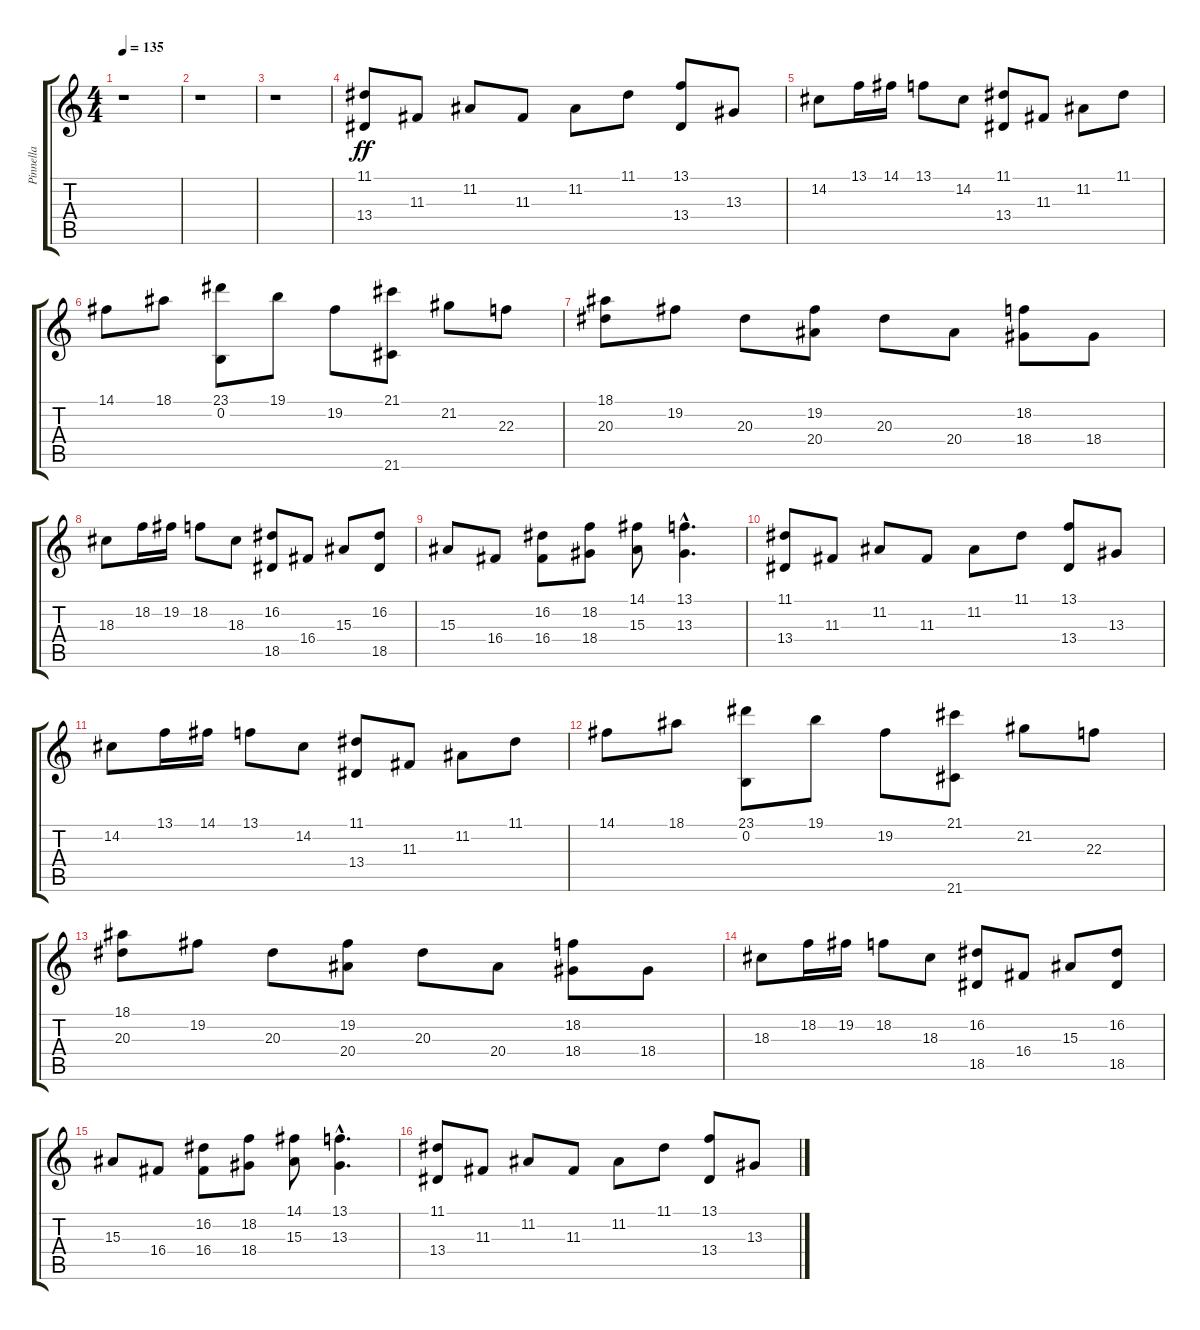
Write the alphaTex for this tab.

\track ("Pinnella" "Pinnella") {instrument brightacousticpiano}
\staff {score tabs}
\tuning (E4 B3 G3 D3 A2 E2) {hide}
\ts (4 4)
\tempo 135
\clef g2
\ks c
r.1{dy ff} |
r.1 |
r.1 |
(11.1 13.4).8 11.3.8 11.2.8 11.3.8 11.2.8 11.1.8 (13.1 13.4).8 13.3.8 |
14.2.8 13.1.16 14.1.16 13.1.8 14.2.8 (11.1 13.4).8 11.3.8 11.2.8 11.1.8 |
14.1.8 18.1.8 (23.1 0.2).8 19.1.8 19.2.8 (21.1 21.6).8 21.2.8 22.3.8 |
(18.1 20.3).8 19.2.8 20.3.8 (19.2 20.4).8 20.3.8 20.4.8 (18.2 18.4).8 18.4.8 |
18.3.8 18.2.16 19.2.16 18.2.8 18.3.8 (16.2 18.5).8 16.4.8 15.3.8 (16.2 18.5).8 |
15.3.8 16.4.8 (16.2 16.4).8 (18.2 18.4).8 (14.1 15.3).8 (13.1{hac} 13.3{hac}).4{d} |
(11.1 13.4).8 11.3.8 11.2.8 11.3.8 11.2.8 11.1.8 (13.1 13.4).8 13.3.8 |
14.2.8 13.1.16 14.1.16 13.1.8 14.2.8 (11.1 13.4).8 11.3.8 11.2.8 11.1.8 |
14.1.8 18.1.8 (23.1 0.2).8 19.1.8 19.2.8 (21.1 21.6).8 21.2.8 22.3.8 |
(18.1 20.3).8 19.2.8 20.3.8 (19.2 20.4).8 20.3.8 20.4.8 (18.2 18.4).8 18.4.8 |
18.3.8 18.2.16 19.2.16 18.2.8 18.3.8 (16.2 18.5).8 16.4.8 15.3.8 (16.2 18.5).8 |
15.3.8 16.4.8 (16.2 16.4).8 (18.2 18.4).8 (14.1 15.3).8 (13.1{hac} 13.3{hac}).4{d} |
(11.1 13.4).8 11.3.8 11.2.8 11.3.8 11.2.8 11.1.8 (13.1 13.4).8 13.3.8
